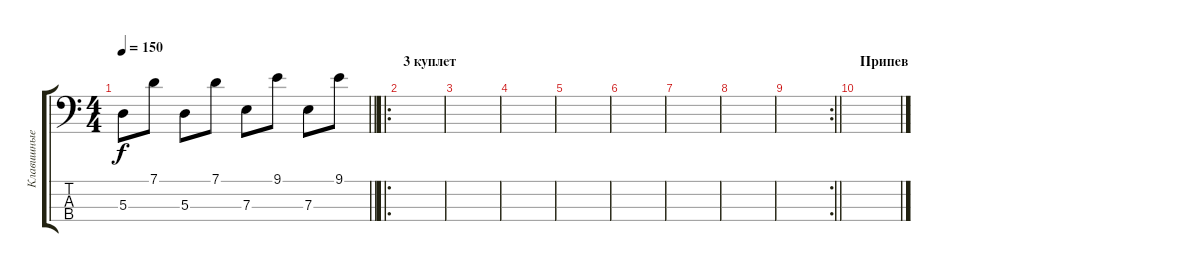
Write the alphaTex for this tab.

\track ("Клавишные " "Клавишные ") {instrument synthbass1}
\staff {score tabs}
\tuning (G2 D2 A1 E1) {hide}
\ts (4 4)
\tempo 150
\clef f4
\barLineRight lightlight
\ks c
5.3.8{dy f} 7.1.8 5.3.8 7.1.8 7.3.8 9.1.8 7.3.8 9.1.8 |
\ro
\section ("" "3 куплет")
|
|
|
|
|
|
|
\rc 2
\barLineRight lightlight
|
\section ("" "Припев")
